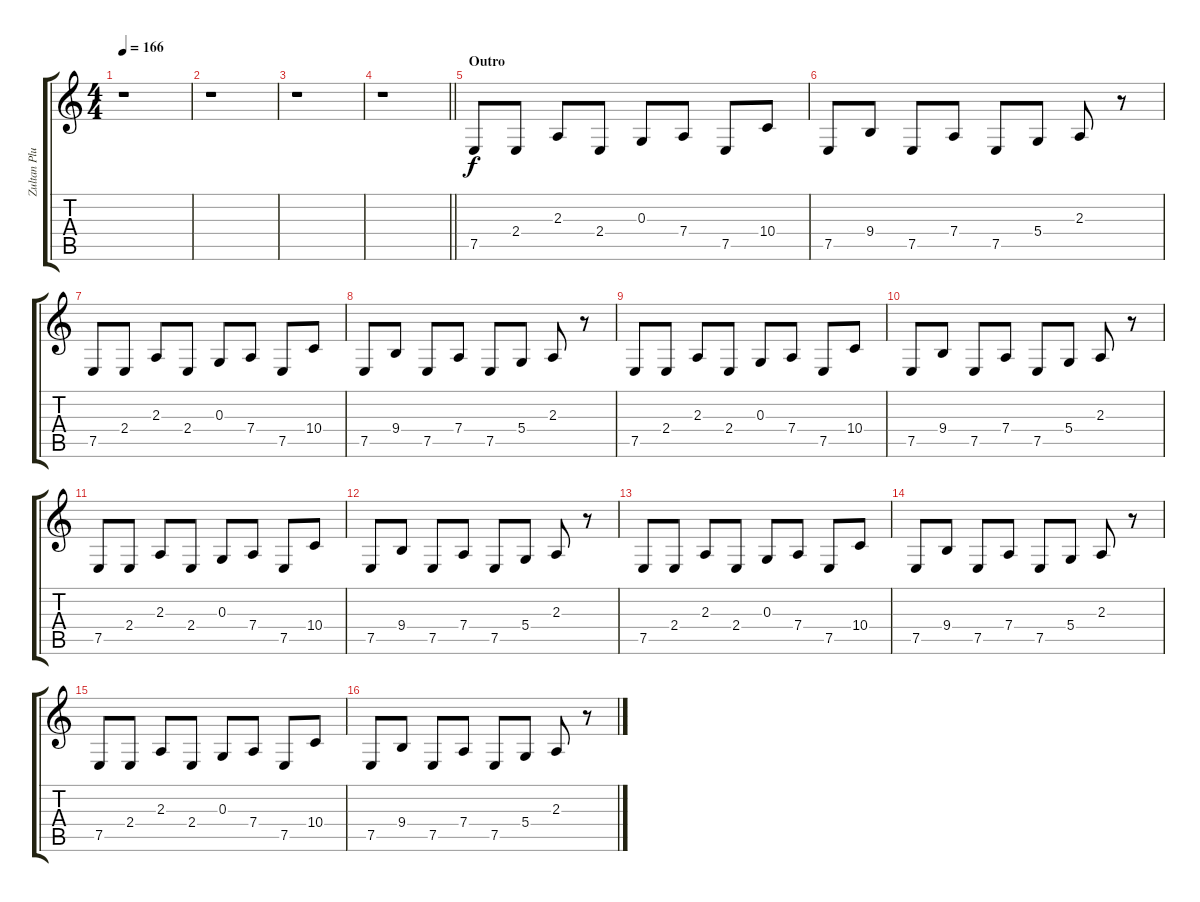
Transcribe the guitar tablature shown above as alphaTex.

\track ("Zultan Pluto (Keyboard)" "Zultan Plu") {instrument rockorgan}
\staff {score tabs}
\tuning (E4 B3 G3 D3 A2 E2) {hide}
\ts (4 4)
\tempo 166
\clef g2
\ks c
r.1{dy f} |
r.1 |
r.1 |
\barLineRight lightlight
r.1 |
\section ("" "Outro")
7.5.8 2.4.8 2.3.8 2.4.8 0.3.8 7.4.8 7.5.8 10.4.8 |
7.5.8 9.4.8 7.5.8 7.4.8 7.5.8 5.4.8 2.3.8 r.8 |
7.5.8 2.4.8 2.3.8 2.4.8 0.3.8 7.4.8 7.5.8 10.4.8 |
7.5.8 9.4.8 7.5.8 7.4.8 7.5.8 5.4.8 2.3.8 r.8 |
7.5.8 2.4.8 2.3.8 2.4.8 0.3.8 7.4.8 7.5.8 10.4.8 |
7.5.8 9.4.8 7.5.8 7.4.8 7.5.8 5.4.8 2.3.8 r.8 |
7.5.8 2.4.8 2.3.8 2.4.8 0.3.8 7.4.8 7.5.8 10.4.8 |
7.5.8 9.4.8 7.5.8 7.4.8 7.5.8 5.4.8 2.3.8 r.8 |
7.5.8 2.4.8 2.3.8 2.4.8 0.3.8 7.4.8 7.5.8 10.4.8 |
7.5.8 9.4.8 7.5.8 7.4.8 7.5.8 5.4.8 2.3.8 r.8 |
7.5.8 2.4.8 2.3.8 2.4.8 0.3.8 7.4.8 7.5.8 10.4.8 |
7.5.8 9.4.8 7.5.8 7.4.8 7.5.8 5.4.8 2.3.8 r.8
